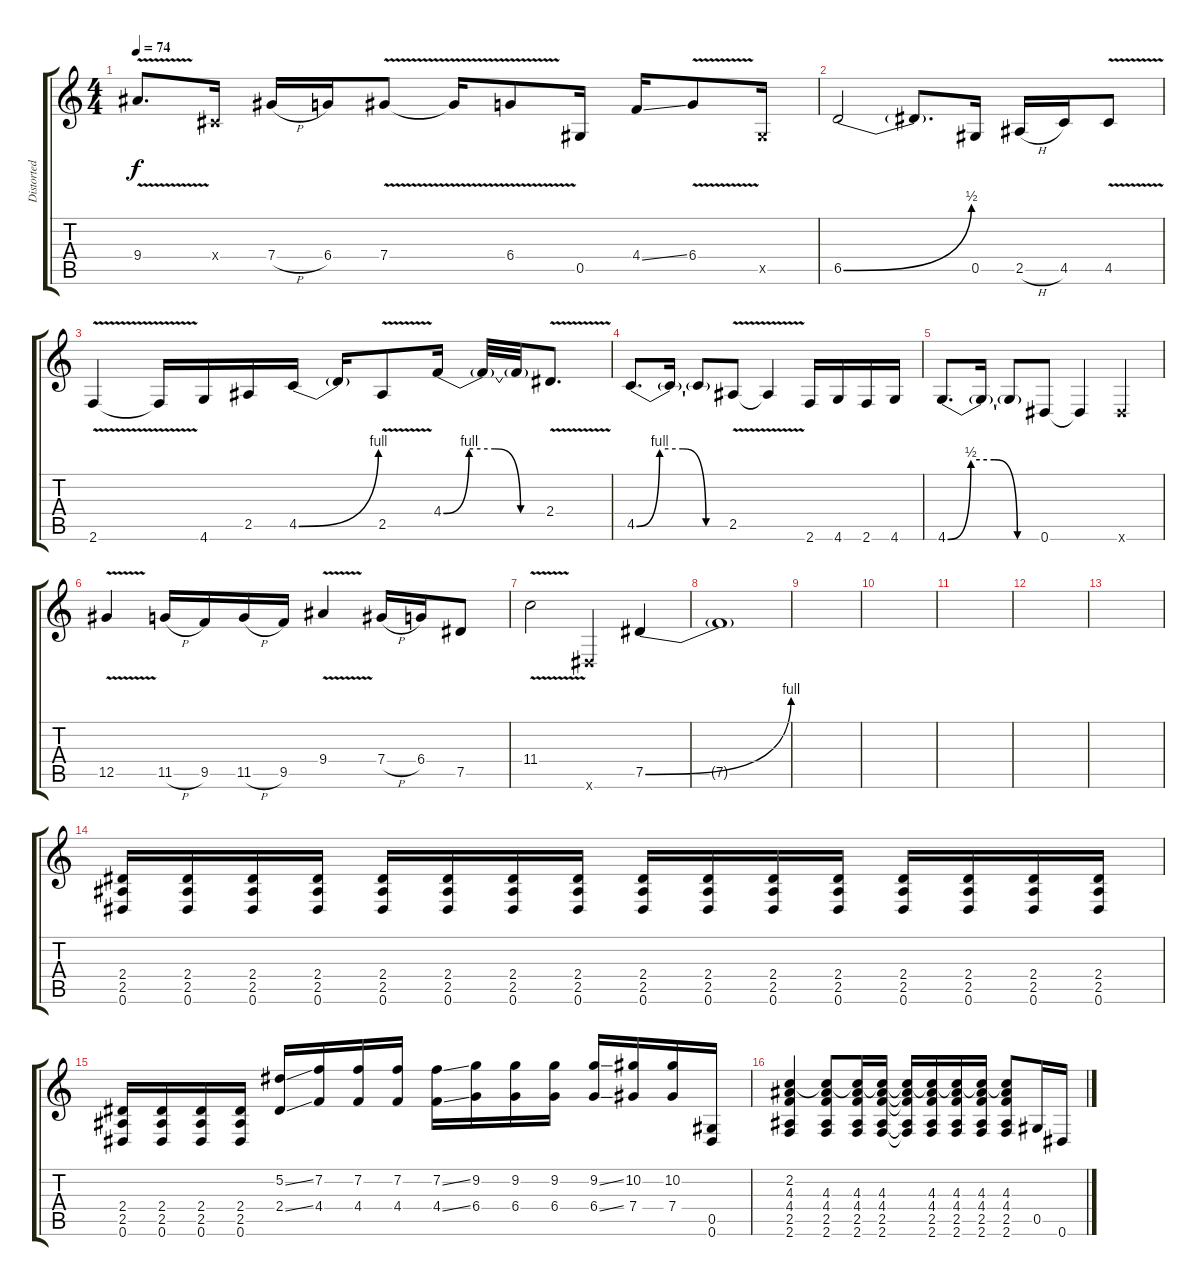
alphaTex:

\track ("Distorted 1" "Distorted ") {instrument distortionguitar}
\staff {score tabs}
\tuning (Eb4 Bb3 Gb3 Db3 Ab2 Eb2) {hide}
\ts (4 4)
\tempo 74
\clef g2
\ks c
9.4{v}.8{d dy f} 0.4{x}.16 7.4{h}.16 6.4.16 7.4{v}.8 7.4{t}.16 6.4{v}.8 0.5.16 4.4{ss}.16 6.4{v}.8 0.5{x}.16 |
6.5{be (bend 0 0 60 2)}.2 6.5{t}.8{d} 0.5.16 2.5{h}.16 4.5.16 4.5{v}.8 |
2.6{v}.4 2.6{t}.16 4.6.16 2.5.16 4.5{be (bend 0 0 60 4)}.16 4.5{t}.16 2.5{v}.8 4.4{be (custom 0 0 15 4 30 4 45 0 60 0)}.16 4.4{t}.32 4.4{t}.32 2.4{v}.8{d} |
4.5{be (custom 0 0 15 4 30 4 45 0 60 0)}.8{d} 4.5{t}.16 4.5{t}.8 2.5{v}.8 2.5{t}.4 2.6.16 4.6.16 2.6.16 4.6.16 |
4.6{be (custom 0 0 15 2 30 2 45 0 60 0)}.8{d} 4.6{t}.16 4.6{t}.8 0.6.8 0.6{t}.4 0.6{x}.4 |
12.5{v}.4 11.5{h}.16 9.5.16 11.5{h}.16 9.5.16 9.4{v}.4 7.4{h}.16 6.4.16 7.5.8 |
11.4{v}.2 0.6{x}.4 7.5{be (bend 0 0 60 4)}.4 |
7.5{t}.1{volume 2} |
|
|
|
|
|
(2.4 2.5 0.6).16{volume 13 balance 4} (2.4 2.5 0.6).16 (2.4 2.5 0.6).16 (2.4 2.5 0.6).16 (2.4 2.5 0.6).16 (2.4 2.5 0.6).16 (2.4 2.5 0.6).16 (2.4 2.5 0.6).16 (2.4 2.5 0.6).16 (2.4 2.5 0.6).16 (2.4 2.5 0.6).16 (2.4 2.5 0.6).16 (2.4 2.5 0.6).16 (2.4 2.5 0.6).16 (2.4 2.5 0.6).16 (2.4 2.5 0.6).16 |
(2.4 2.5 0.6).16 (2.4 2.5 0.6).16 (2.4 2.5 0.6).16 (2.4 2.5 0.6).16 (5.2{ss} 2.4{ss}).16 (7.2 4.4).16 (7.2 4.4).16 (7.2 4.4).16 (7.2{ss} 4.4{ss}).16 (9.2 6.4).16 (9.2 6.4).16 (9.2 6.4).16 (9.2{ss} 6.4{ss}).16 (10.2 7.4).16 (10.2 7.4).16 (0.5 0.6).16 |
(2.2 4.3 4.4 2.5 2.6).4 (2.2{t} 4.3 4.4 2.5 2.6).8 (2.2{t} 4.3 4.4 2.5 2.6).16 (2.2{t} 4.3 4.4 2.5 2.6).16 (2.2{t} 4.3{t} 4.4{t} 2.5{t} 2.6{t}).16 (2.2{t} 4.3 4.4 2.5 2.6).16 (2.2{t} 4.3 4.4 2.5 2.6).16 (2.2{t} 4.3 4.4 2.5 2.6).16 (2.2{t} 4.3 4.4 2.5 2.6).8 0.5.16 0.6.16
